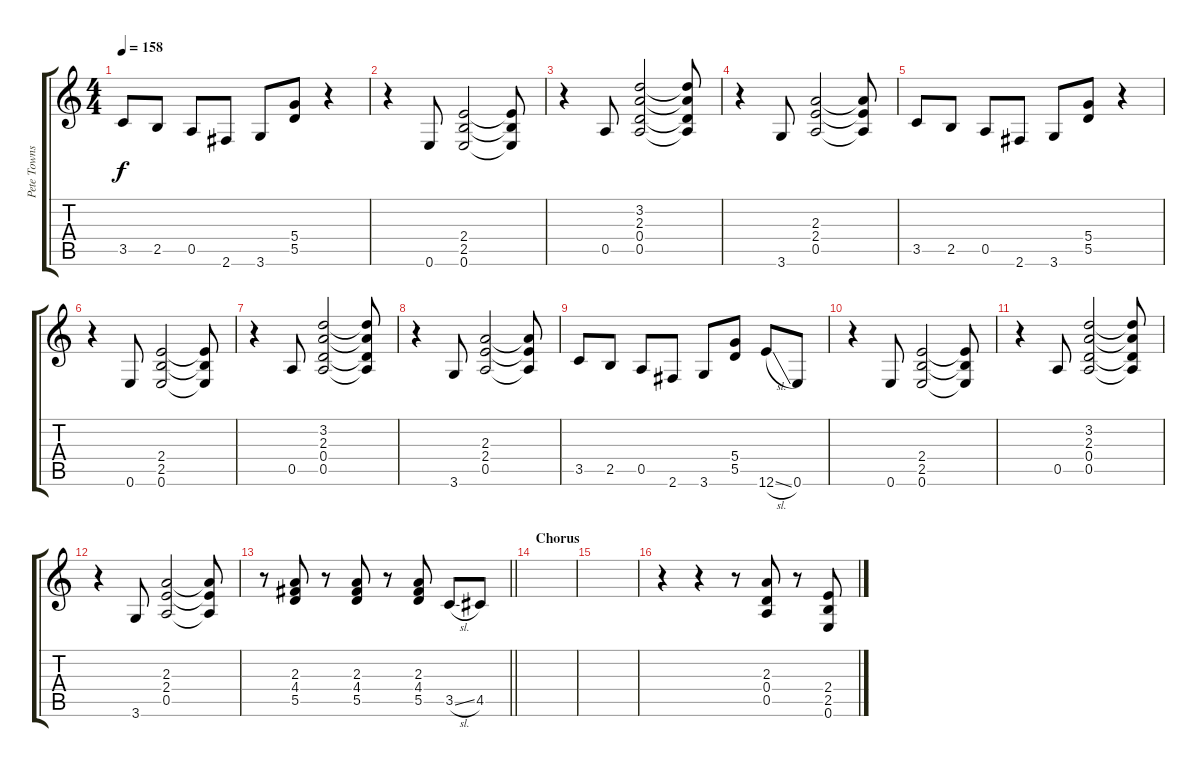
\track ("Pete Townshend" "Pete Towns") {instrument overdrivenguitar}
\staff {score tabs}
\tuning (E4 B3 G3 D3 A2 E2) {hide}
\ts (4 4)
\tempo 158
\clef g2
\ks c
3.5.8{dy f} 2.5.8 0.5.8 2.6.8 3.6.8 (5.4 5.5).8 r.4 |
r.4 0.6.8 (2.4 2.5 0.6).2 (2.4{t} 2.5{t} 0.6{t}).8 |
r.4 0.5.8 (3.2 2.3 0.4 0.5).2 (3.2{t} 2.3{t} 0.4{t} 0.5{t}).8 |
r.4 3.6.8 (2.3 2.4 0.5).2 (2.3{t} 2.4{t} 0.5{t}).8 |
3.5.8 2.5.8 0.5.8 2.6.8 3.6.8 (5.4 5.5).8 r.4 |
r.4 0.6.8 (2.4 2.5 0.6).2 (2.4{t} 2.5{t} 0.6{t}).8 |
r.4 0.5.8 (3.2 2.3 0.4 0.5).2 (3.2{t} 2.3{t} 0.4{t} 0.5{t}).8 |
r.4 3.6.8 (2.3 2.4 0.5).2 (2.3{t} 2.4{t} 0.5{t}).8 |
3.5.8 2.5.8 0.5.8 2.6.8 3.6.8 (5.4 5.5).8 12.6{sl}.8 0.6.8 |
r.4 0.6.8 (2.4 2.5 0.6).2 (2.4{t} 2.5{t} 0.6{t}).8 |
r.4 0.5.8 (3.2 2.3 0.4 0.5).2 (3.2{t} 2.3{t} 0.4{t} 0.5{t}).8 |
r.4 3.6.8 (2.3 2.4 0.5).2 (2.3{t} 2.4{t} 0.5{t}).8 |
\barLineRight lightlight
r.8 (2.3 4.4 5.5).8 r.8 (2.3 4.4 5.5).8 r.8 (2.3 4.4 5.5).8 3.5{sl}.8 4.5.8 |
\section ("" "Chorus")
|
|
r.4 r.4 r.8 (2.3 0.4 0.5).8 r.8 (2.4 2.5 0.6).8
